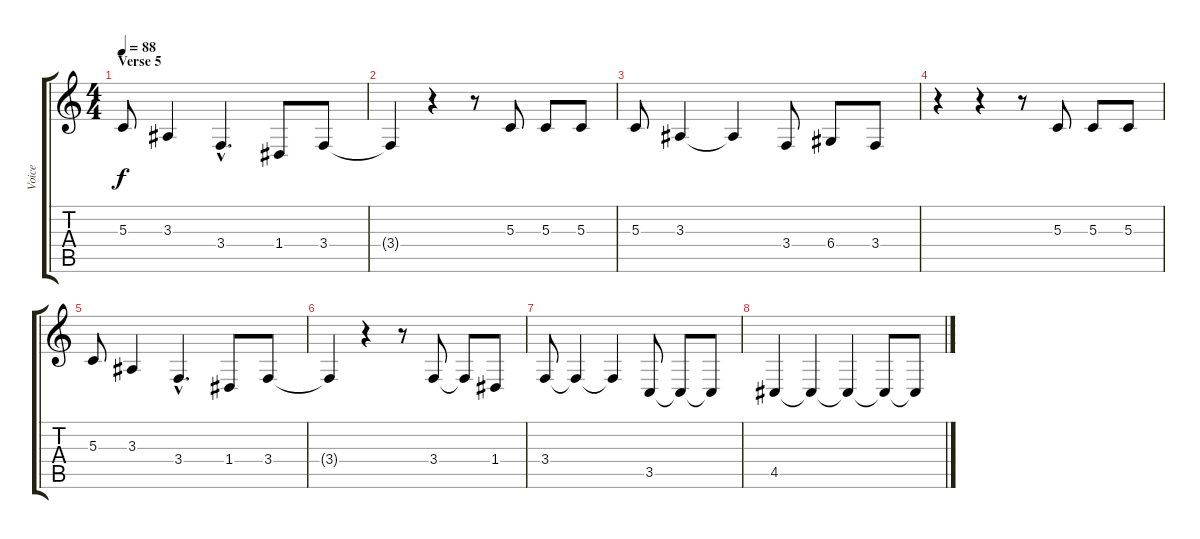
\track ("Voice" "Voice") {instrument clarinet}
\staff {score tabs}
\tuning (E4 B3 G3 D3 A2 E2) {hide}
\ts (4 4)
\section ("" "Verse 5")
\tempo 88
\clef g2
\ks c
5.3.8{dy f} 3.3.4 3.4{hac}.4{d} 1.4.8 3.4.8 |
3.4{t}.4 r.4 r.8 5.3.8 5.3.8 5.3.8 |
5.3.8 3.3.4 3.3{t}.4 3.4.8 6.4.8 3.4.8 |
r.4 r.4 r.8 5.3.8 5.3.8 5.3.8 |
5.3.8 3.3.4 3.4{hac}.4{d} 1.4.8 3.4.8 |
3.4{t}.4 r.4 r.8 3.4.8 3.4{t}.8 1.4.8 |
3.4.8 3.4{t}.4 3.4{t}.4 3.5.8 3.5{t}.8 3.5{t}.8 |
4.5.4 4.5{t}.4 4.5{t}.4 4.5{t}.8 4.5{t}.8
